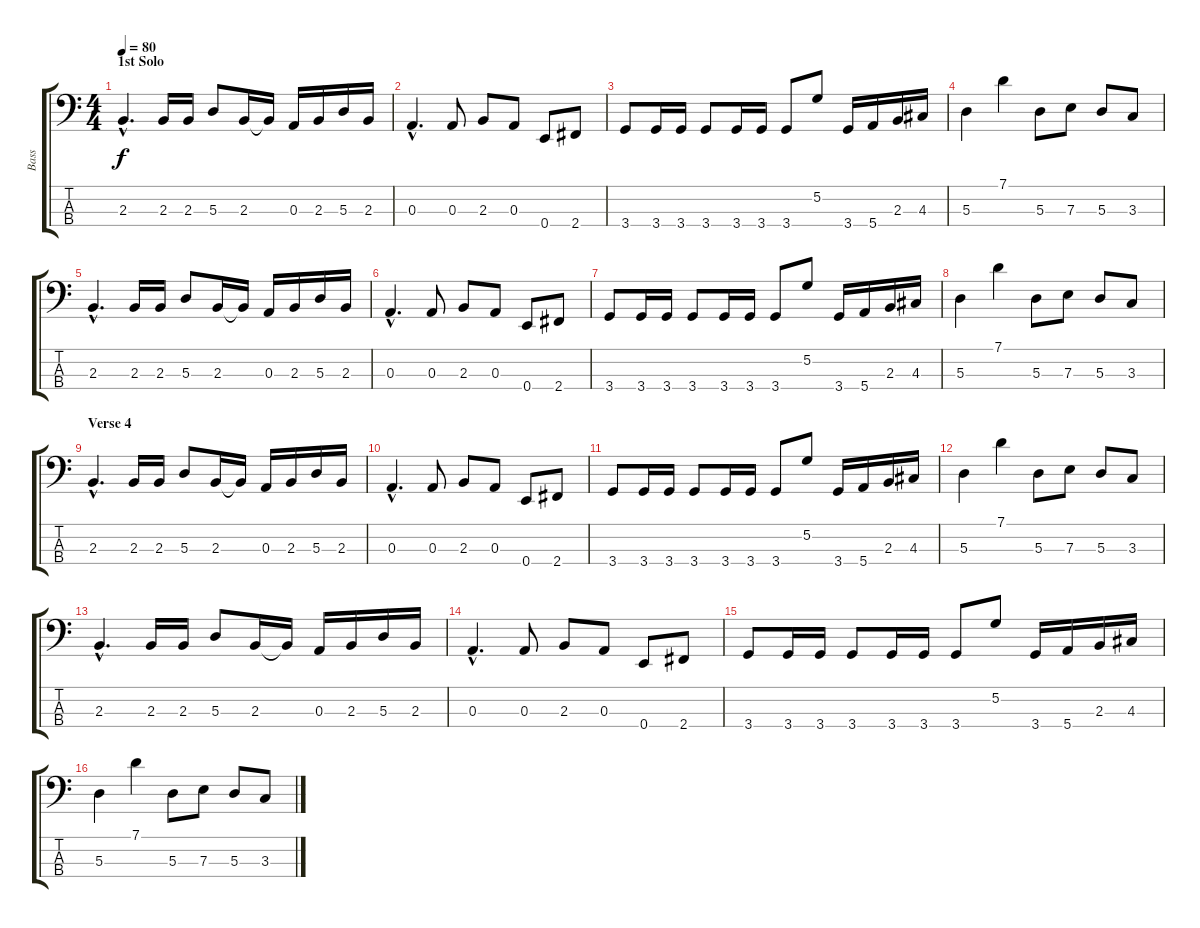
\track ("Bass" "Bass") {instrument electricbassfinger}
\staff {score tabs}
\tuning (G2 D2 A1 E1) {hide}
\ts (4 4)
\section ("" "1st Solo")
\tempo 80
\clef f4
\ks c
2.3{hac}.4{d dy f} 2.3.16 2.3.16 5.3.8 2.3.16 2.3{t}.16 0.3.16 2.3.16 5.3.16 2.3.16 |
0.3{hac}.4{d} 0.3.8 2.3.8 0.3.8 0.4.8 2.4.8 |
3.4.8 3.4.16 3.4.16 3.4.8 3.4.16 3.4.16 3.4.8 5.2.8 3.4.16 5.4.16 2.3.16 4.3.16 |
5.3.4 7.1.4 5.3.8 7.3.8 5.3.8 3.3.8 |
2.3{hac}.4{d} 2.3.16 2.3.16 5.3.8 2.3.16 2.3{t}.16 0.3.16 2.3.16 5.3.16 2.3.16 |
0.3{hac}.4{d} 0.3.8 2.3.8 0.3.8 0.4.8 2.4.8 |
3.4.8 3.4.16 3.4.16 3.4.8 3.4.16 3.4.16 3.4.8 5.2.8 3.4.16 5.4.16 2.3.16 4.3.16 |
5.3.4 7.1.4 5.3.8 7.3.8 5.3.8 3.3.8 |
\section ("" "Verse 4")
2.3{hac}.4{d} 2.3.16 2.3.16 5.3.8 2.3.16 2.3{t}.16 0.3.16 2.3.16 5.3.16 2.3.16 |
0.3{hac}.4{d} 0.3.8 2.3.8 0.3.8 0.4.8 2.4.8 |
3.4.8 3.4.16 3.4.16 3.4.8 3.4.16 3.4.16 3.4.8 5.2.8 3.4.16 5.4.16 2.3.16 4.3.16 |
5.3.4 7.1.4 5.3.8 7.3.8 5.3.8 3.3.8 |
2.3{hac}.4{d} 2.3.16 2.3.16 5.3.8 2.3.16 2.3{t}.16 0.3.16 2.3.16 5.3.16 2.3.16 |
0.3{hac}.4{d} 0.3.8 2.3.8 0.3.8 0.4.8 2.4.8 |
3.4.8 3.4.16 3.4.16 3.4.8 3.4.16 3.4.16 3.4.8 5.2.8 3.4.16 5.4.16 2.3.16 4.3.16 |
5.3.4 7.1.4 5.3.8 7.3.8 5.3.8 3.3.8
